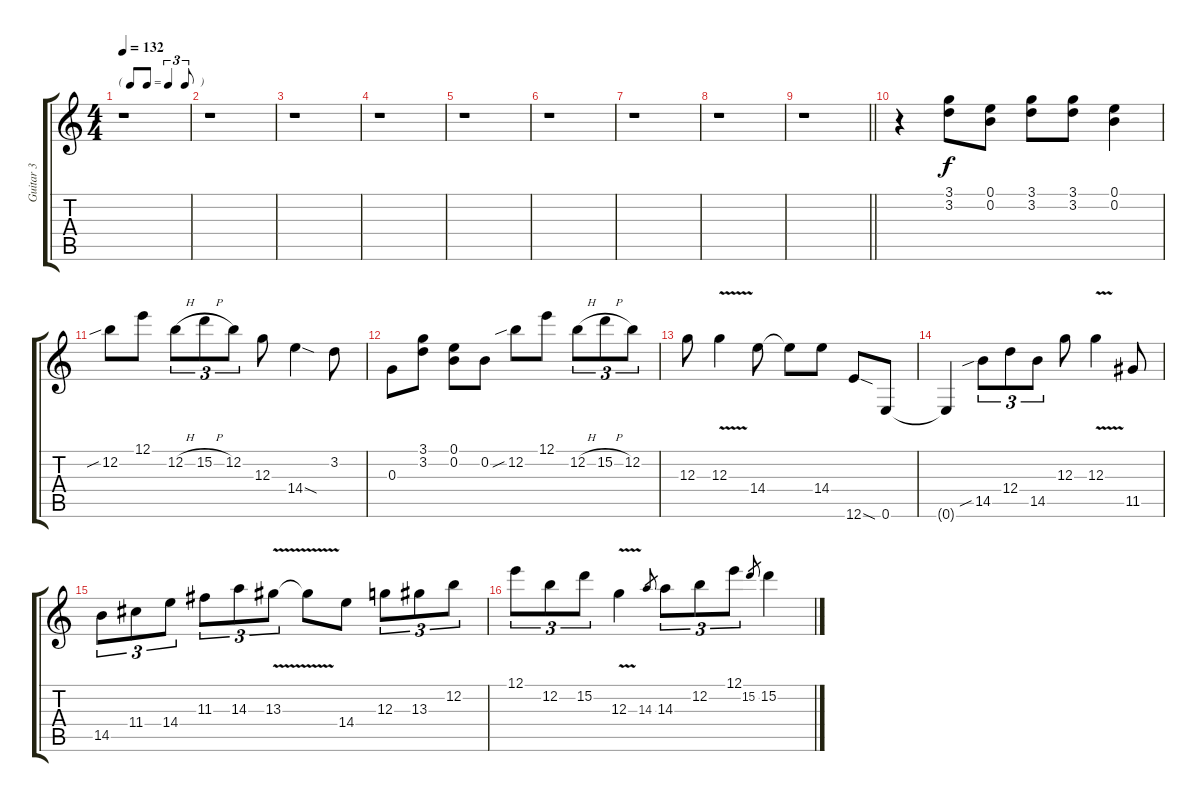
\track ("Guitar 3" "Guitar 3") {instrument distortionguitar}
\staff {score tabs}
\tuning (E4 B3 G3 D3 A2 E2) {hide}
\ts (4 4)
\tf triplet8th
\tempo 132
\clef g2
\ks c
r.1{dy f} |
r.1 |
r.1 |
r.1 |
r.1 |
r.1 |
r.1 |
r.1 |
\barLineRight lightlight
r.1 |
r.4 (3.1 3.2).8 (0.1 0.2).8 (3.1 3.2).8 (3.1 3.2).8 (0.1 0.2).4 |
12.2{sib}.8 12.1.8 12.2{h}.8{tu (3 2)} 15.2{h}.8{tu (3 2)} 12.2.8{tu (3 2)} 12.3.8 14.4{sod}.4 3.2.8 |
0.3.8 (3.1 3.2).8 (0.1 0.2).8 0.2.8 12.2{sib}.8 12.1.8 12.2{h}.8{tu (3 2)} 15.2{h}.8{tu (3 2)} 12.2.8{tu (3 2)} |
12.3.8 12.3{v}.4 14.4.8 14.4{t}.8 14.4.8 12.6{sod}.8 0.6.8 |
0.6{t}.4 14.5{sib}.8{tu (3 2)} 12.4.8{tu (3 2)} 14.5.8{tu (3 2)} 12.3.8 12.3{v}.4 11.5.8 |
14.5.8{tu (3 2)} 11.4.8{tu (3 2)} 14.4.8{tu (3 2)} 11.3.8{tu (3 2)} 14.3.8{tu (3 2)} 13.3{v}.8{tu (3 2)} 13.3{t}.8 14.4.8 12.3.8{tu (3 2)} 13.3.8{tu (3 2)} 12.2.8{tu (3 2)} |
12.1.8{tu (3 2)} 12.2.8{tu (3 2)} 15.2.8{tu (3 2)} 12.3{v}.4 14.3.8{gr} 14.3.8{tu (3 2)} 12.2.8{tu (3 2)} 12.1.8{tu (3 2)} 15.2.8{gr} 15.2.4
